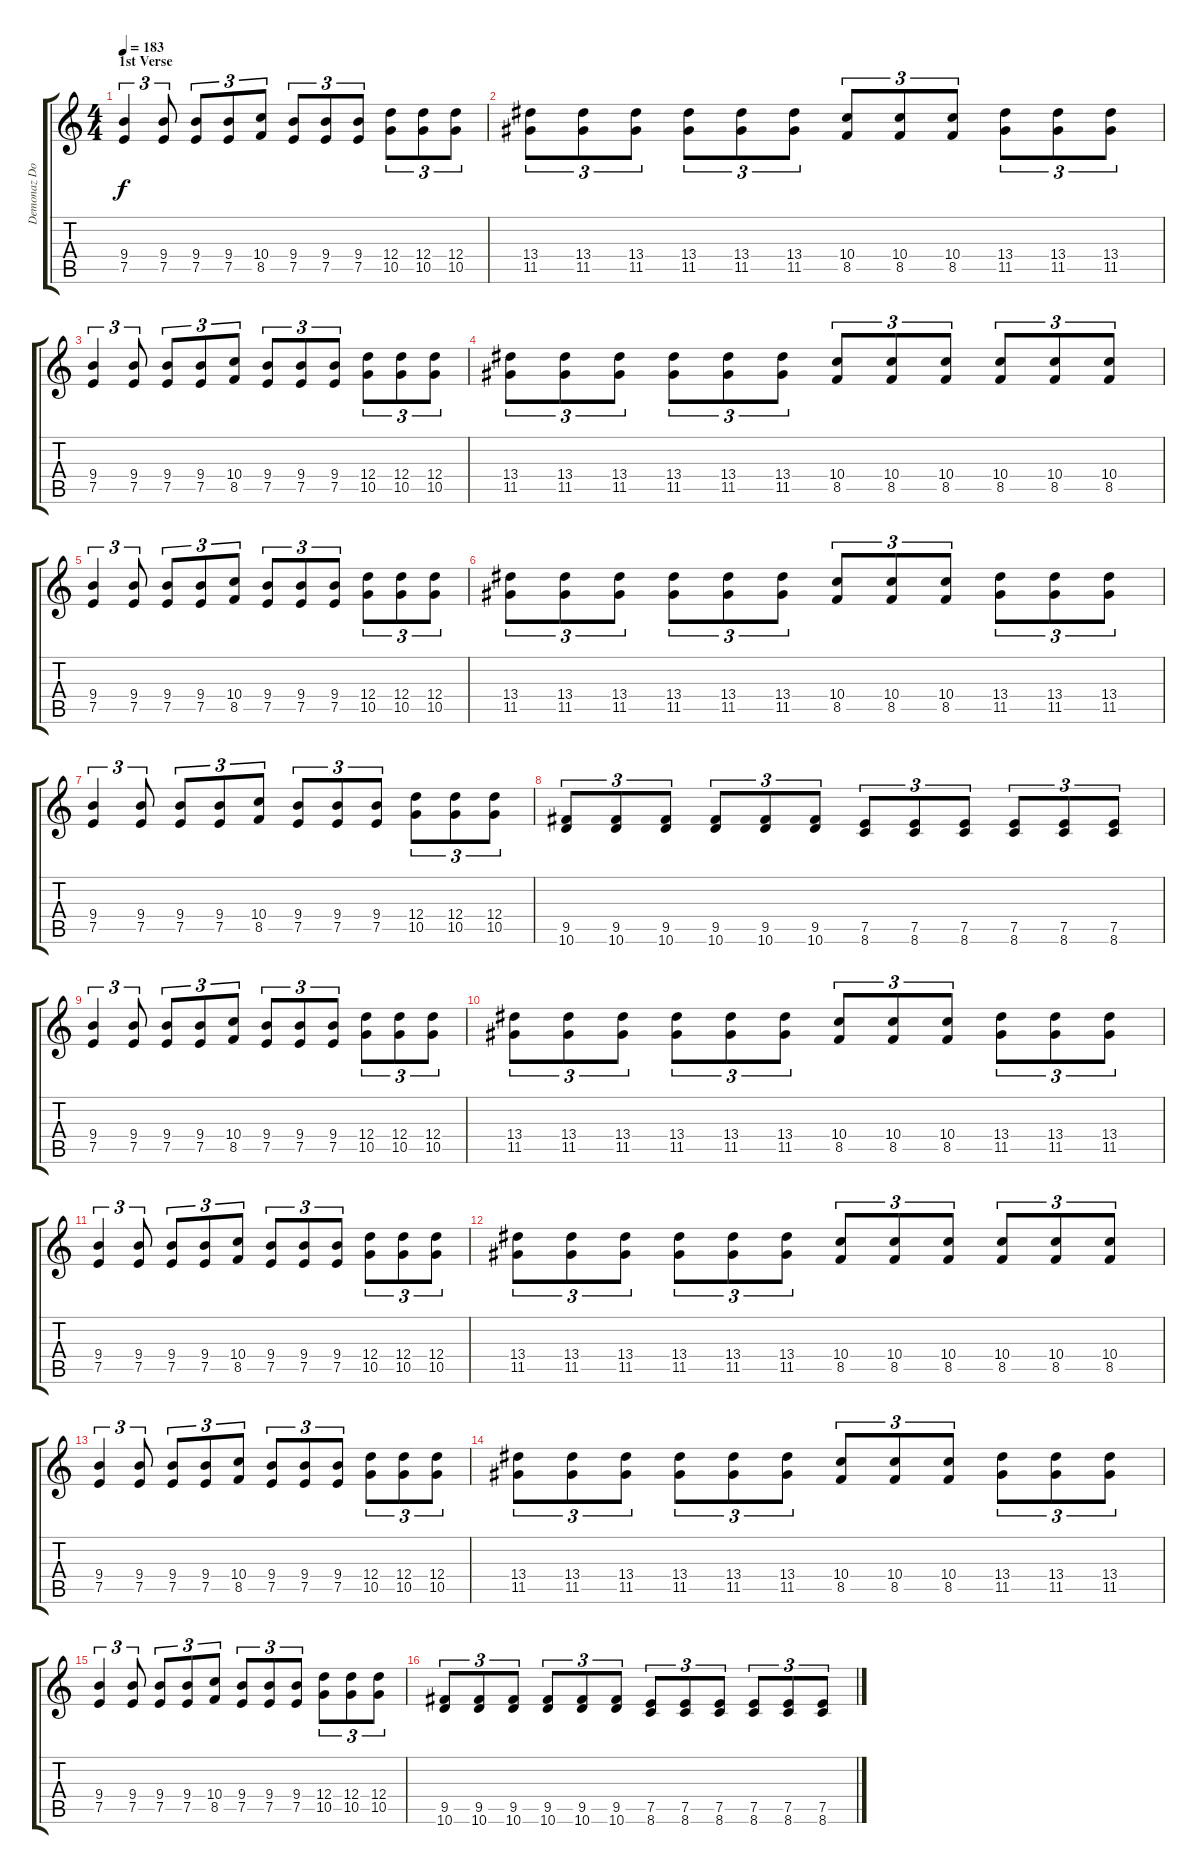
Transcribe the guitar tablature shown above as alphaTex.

\track ("Demonaz Doom Occulta" "Demonaz Do") {instrument distortionguitar}
\staff {score tabs}
\tuning (E4 B3 G3 D3 A2 E2) {hide}
\ts (4 4)
\section ("" "1st Verse")
\tempo 183
\clef g2
\ks c
(9.4 7.5).4{tu (3 2) dy f} (9.4 7.5).8{tu (3 2)} (9.4 7.5).8{tu (3 2)} (9.4 7.5).8{tu (3 2)} (10.4 8.5).8{tu (3 2)} (9.4 7.5).8{tu (3 2)} (9.4 7.5).8{tu (3 2)} (9.4 7.5).8{tu (3 2)} (12.4 10.5).8{tu (3 2)} (12.4 10.5).8{tu (3 2)} (12.4 10.5).8{tu (3 2)} |
(13.4 11.5).8{tu (3 2)} (13.4 11.5).8{tu (3 2)} (13.4 11.5).8{tu (3 2)} (13.4 11.5).8{tu (3 2)} (13.4 11.5).8{tu (3 2)} (13.4 11.5).8{tu (3 2)} (10.4 8.5).8{tu (3 2)} (10.4 8.5).8{tu (3 2)} (10.4 8.5).8{tu (3 2)} (13.4 11.5).8{tu (3 2)} (13.4 11.5).8{tu (3 2)} (13.4 11.5).8{tu (3 2)} |
(9.4 7.5).4{tu (3 2)} (9.4 7.5).8{tu (3 2)} (9.4 7.5).8{tu (3 2)} (9.4 7.5).8{tu (3 2)} (10.4 8.5).8{tu (3 2)} (9.4 7.5).8{tu (3 2)} (9.4 7.5).8{tu (3 2)} (9.4 7.5).8{tu (3 2)} (12.4 10.5).8{tu (3 2)} (12.4 10.5).8{tu (3 2)} (12.4 10.5).8{tu (3 2)} |
(13.4 11.5).8{tu (3 2)} (13.4 11.5).8{tu (3 2)} (13.4 11.5).8{tu (3 2)} (13.4 11.5).8{tu (3 2)} (13.4 11.5).8{tu (3 2)} (13.4 11.5).8{tu (3 2)} (10.4 8.5).8{tu (3 2)} (10.4 8.5).8{tu (3 2)} (10.4 8.5).8{tu (3 2)} (10.4 8.5).8{tu (3 2)} (10.4 8.5).8{tu (3 2)} (10.4 8.5).8{tu (3 2)} |
(9.4 7.5).4{tu (3 2)} (9.4 7.5).8{tu (3 2)} (9.4 7.5).8{tu (3 2)} (9.4 7.5).8{tu (3 2)} (10.4 8.5).8{tu (3 2)} (9.4 7.5).8{tu (3 2)} (9.4 7.5).8{tu (3 2)} (9.4 7.5).8{tu (3 2)} (12.4 10.5).8{tu (3 2)} (12.4 10.5).8{tu (3 2)} (12.4 10.5).8{tu (3 2)} |
(13.4 11.5).8{tu (3 2)} (13.4 11.5).8{tu (3 2)} (13.4 11.5).8{tu (3 2)} (13.4 11.5).8{tu (3 2)} (13.4 11.5).8{tu (3 2)} (13.4 11.5).8{tu (3 2)} (10.4 8.5).8{tu (3 2)} (10.4 8.5).8{tu (3 2)} (10.4 8.5).8{tu (3 2)} (13.4 11.5).8{tu (3 2)} (13.4 11.5).8{tu (3 2)} (13.4 11.5).8{tu (3 2)} |
(9.4 7.5).4{tu (3 2)} (9.4 7.5).8{tu (3 2)} (9.4 7.5).8{tu (3 2)} (9.4 7.5).8{tu (3 2)} (10.4 8.5).8{tu (3 2)} (9.4 7.5).8{tu (3 2)} (9.4 7.5).8{tu (3 2)} (9.4 7.5).8{tu (3 2)} (12.4 10.5).8{tu (3 2)} (12.4 10.5).8{tu (3 2)} (12.4 10.5).8{tu (3 2)} |
(9.5 10.6).8{tu (3 2)} (9.5 10.6).8{tu (3 2)} (9.5 10.6).8{tu (3 2)} (9.5 10.6).8{tu (3 2)} (9.5 10.6).8{tu (3 2)} (9.5 10.6).8{tu (3 2)} (7.5 8.6).8{tu (3 2)} (7.5 8.6).8{tu (3 2)} (7.5 8.6).8{tu (3 2)} (7.5 8.6).8{tu (3 2)} (7.5 8.6).8{tu (3 2)} (7.5 8.6).8{tu (3 2)} |
(9.4 7.5).4{tu (3 2)} (9.4 7.5).8{tu (3 2)} (9.4 7.5).8{tu (3 2)} (9.4 7.5).8{tu (3 2)} (10.4 8.5).8{tu (3 2)} (9.4 7.5).8{tu (3 2)} (9.4 7.5).8{tu (3 2)} (9.4 7.5).8{tu (3 2)} (12.4 10.5).8{tu (3 2)} (12.4 10.5).8{tu (3 2)} (12.4 10.5).8{tu (3 2)} |
(13.4 11.5).8{tu (3 2)} (13.4 11.5).8{tu (3 2)} (13.4 11.5).8{tu (3 2)} (13.4 11.5).8{tu (3 2)} (13.4 11.5).8{tu (3 2)} (13.4 11.5).8{tu (3 2)} (10.4 8.5).8{tu (3 2)} (10.4 8.5).8{tu (3 2)} (10.4 8.5).8{tu (3 2)} (13.4 11.5).8{tu (3 2)} (13.4 11.5).8{tu (3 2)} (13.4 11.5).8{tu (3 2)} |
(9.4 7.5).4{tu (3 2)} (9.4 7.5).8{tu (3 2)} (9.4 7.5).8{tu (3 2)} (9.4 7.5).8{tu (3 2)} (10.4 8.5).8{tu (3 2)} (9.4 7.5).8{tu (3 2)} (9.4 7.5).8{tu (3 2)} (9.4 7.5).8{tu (3 2)} (12.4 10.5).8{tu (3 2)} (12.4 10.5).8{tu (3 2)} (12.4 10.5).8{tu (3 2)} |
(13.4 11.5).8{tu (3 2)} (13.4 11.5).8{tu (3 2)} (13.4 11.5).8{tu (3 2)} (13.4 11.5).8{tu (3 2)} (13.4 11.5).8{tu (3 2)} (13.4 11.5).8{tu (3 2)} (10.4 8.5).8{tu (3 2)} (10.4 8.5).8{tu (3 2)} (10.4 8.5).8{tu (3 2)} (10.4 8.5).8{tu (3 2)} (10.4 8.5).8{tu (3 2)} (10.4 8.5).8{tu (3 2)} |
(9.4 7.5).4{tu (3 2)} (9.4 7.5).8{tu (3 2)} (9.4 7.5).8{tu (3 2)} (9.4 7.5).8{tu (3 2)} (10.4 8.5).8{tu (3 2)} (9.4 7.5).8{tu (3 2)} (9.4 7.5).8{tu (3 2)} (9.4 7.5).8{tu (3 2)} (12.4 10.5).8{tu (3 2)} (12.4 10.5).8{tu (3 2)} (12.4 10.5).8{tu (3 2)} |
(13.4 11.5).8{tu (3 2)} (13.4 11.5).8{tu (3 2)} (13.4 11.5).8{tu (3 2)} (13.4 11.5).8{tu (3 2)} (13.4 11.5).8{tu (3 2)} (13.4 11.5).8{tu (3 2)} (10.4 8.5).8{tu (3 2)} (10.4 8.5).8{tu (3 2)} (10.4 8.5).8{tu (3 2)} (13.4 11.5).8{tu (3 2)} (13.4 11.5).8{tu (3 2)} (13.4 11.5).8{tu (3 2)} |
(9.4 7.5).4{tu (3 2)} (9.4 7.5).8{tu (3 2)} (9.4 7.5).8{tu (3 2)} (9.4 7.5).8{tu (3 2)} (10.4 8.5).8{tu (3 2)} (9.4 7.5).8{tu (3 2)} (9.4 7.5).8{tu (3 2)} (9.4 7.5).8{tu (3 2)} (12.4 10.5).8{tu (3 2)} (12.4 10.5).8{tu (3 2)} (12.4 10.5).8{tu (3 2)} |
(9.5 10.6).8{tu (3 2)} (9.5 10.6).8{tu (3 2)} (9.5 10.6).8{tu (3 2)} (9.5 10.6).8{tu (3 2)} (9.5 10.6).8{tu (3 2)} (9.5 10.6).8{tu (3 2)} (7.5 8.6).8{tu (3 2)} (7.5 8.6).8{tu (3 2)} (7.5 8.6).8{tu (3 2)} (7.5 8.6).8{tu (3 2)} (7.5 8.6).8{tu (3 2)} (7.5 8.6).8{tu (3 2)}
